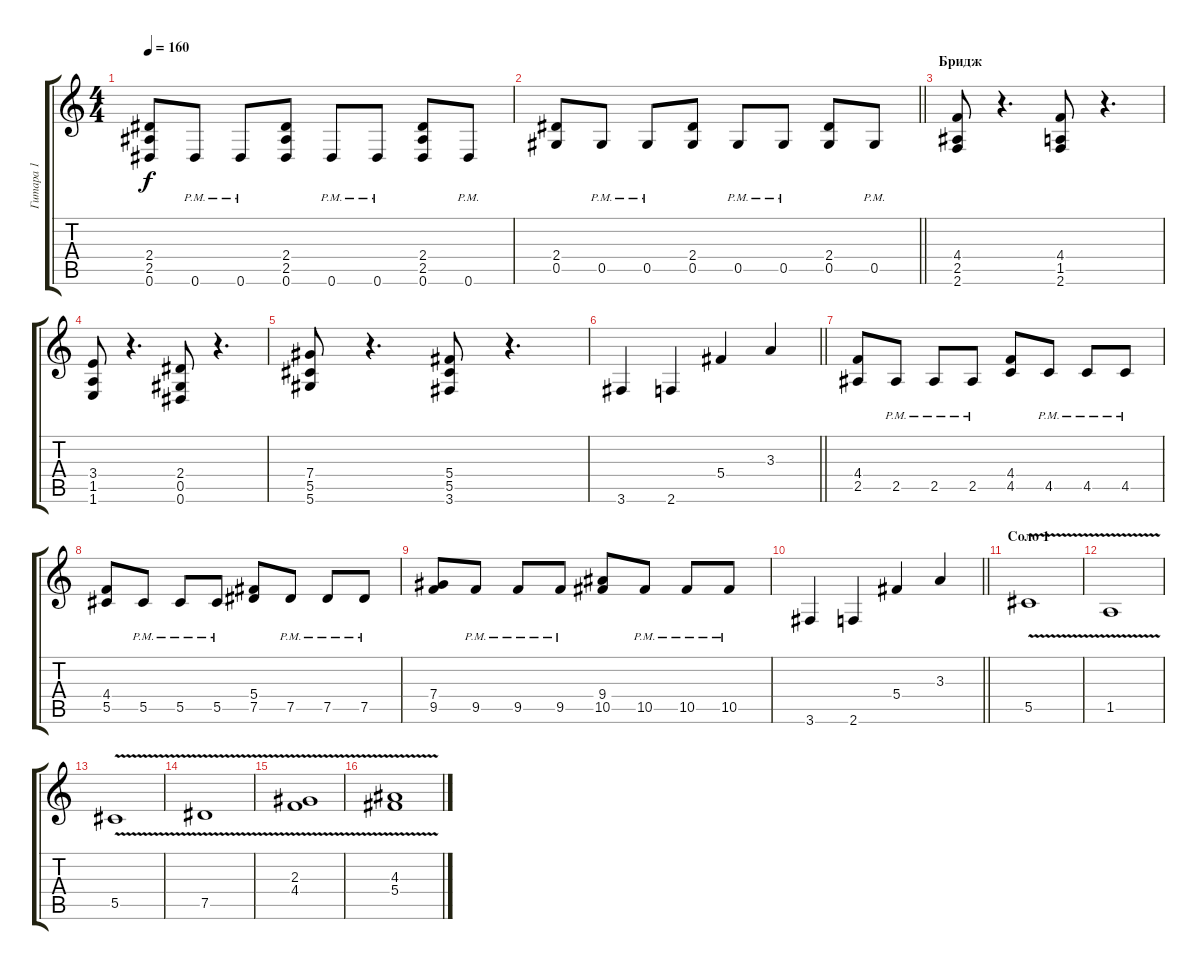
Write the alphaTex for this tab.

\track ("Гитара 1" "Гитара 1") {instrument distortionguitar}
\staff {score tabs}
\tuning (Eb4 Bb3 Gb3 Db3 Ab2 Eb2) {hide}
\ts (4 4)
\tempo 160
\clef g2
\ks c
(2.4 2.5 0.6).8{dy f} 0.6{pm}.8 0.6{pm}.8 (2.4 2.5 0.6).8 0.6{pm}.8 0.6{pm}.8 (2.4 2.5 0.6).8 0.6{pm}.8 |
\barLineRight lightlight
(2.4 0.5).8 0.5{pm}.8 0.5{pm}.8 (2.4 0.5).8 0.5{pm}.8 0.5{pm}.8 (2.4 0.5).8 0.5{pm}.8 |
\section ("" "Бридж")
(4.4 2.5 2.6).8 r.4{d} (4.4 1.5 2.6).8 r.4{d} |
(3.4 1.5 1.6).8 r.4{d} (2.4 0.5 0.6).8 r.4{d} |
(7.4 5.5 5.6).8 r.4{d} (5.4 5.5 3.6).8 r.4{d} |
\barLineRight lightlight
3.6.4 2.6.4 5.4.4 3.3.4 |
(4.4 2.5).8 2.5{pm}.8 2.5{pm}.8 2.5{pm}.8 (4.4 4.5).8 4.5{pm}.8 4.5{pm}.8 4.5{pm}.8 |
(4.4 5.5).8 5.5{pm}.8 5.5{pm}.8 5.5{pm}.8 (5.4 7.5).8 7.5{pm}.8 7.5{pm}.8 7.5{pm}.8 |
(7.4 9.5).8 9.5{pm}.8 9.5{pm}.8 9.5{pm}.8 (9.4 10.5).8 10.5{pm}.8 10.5{pm}.8 10.5{pm}.8 |
\barLineRight lightlight
3.6.4 2.6.4 5.4.4 3.3.4 |
\section ("" "Соло 1")
5.5{v}.1 |
1.5{v}.1 |
5.5{v}.1 |
7.5{v}.1 |
(2.3{v} 4.4{v}).1 |
(4.3{v} 5.4{v}).1
